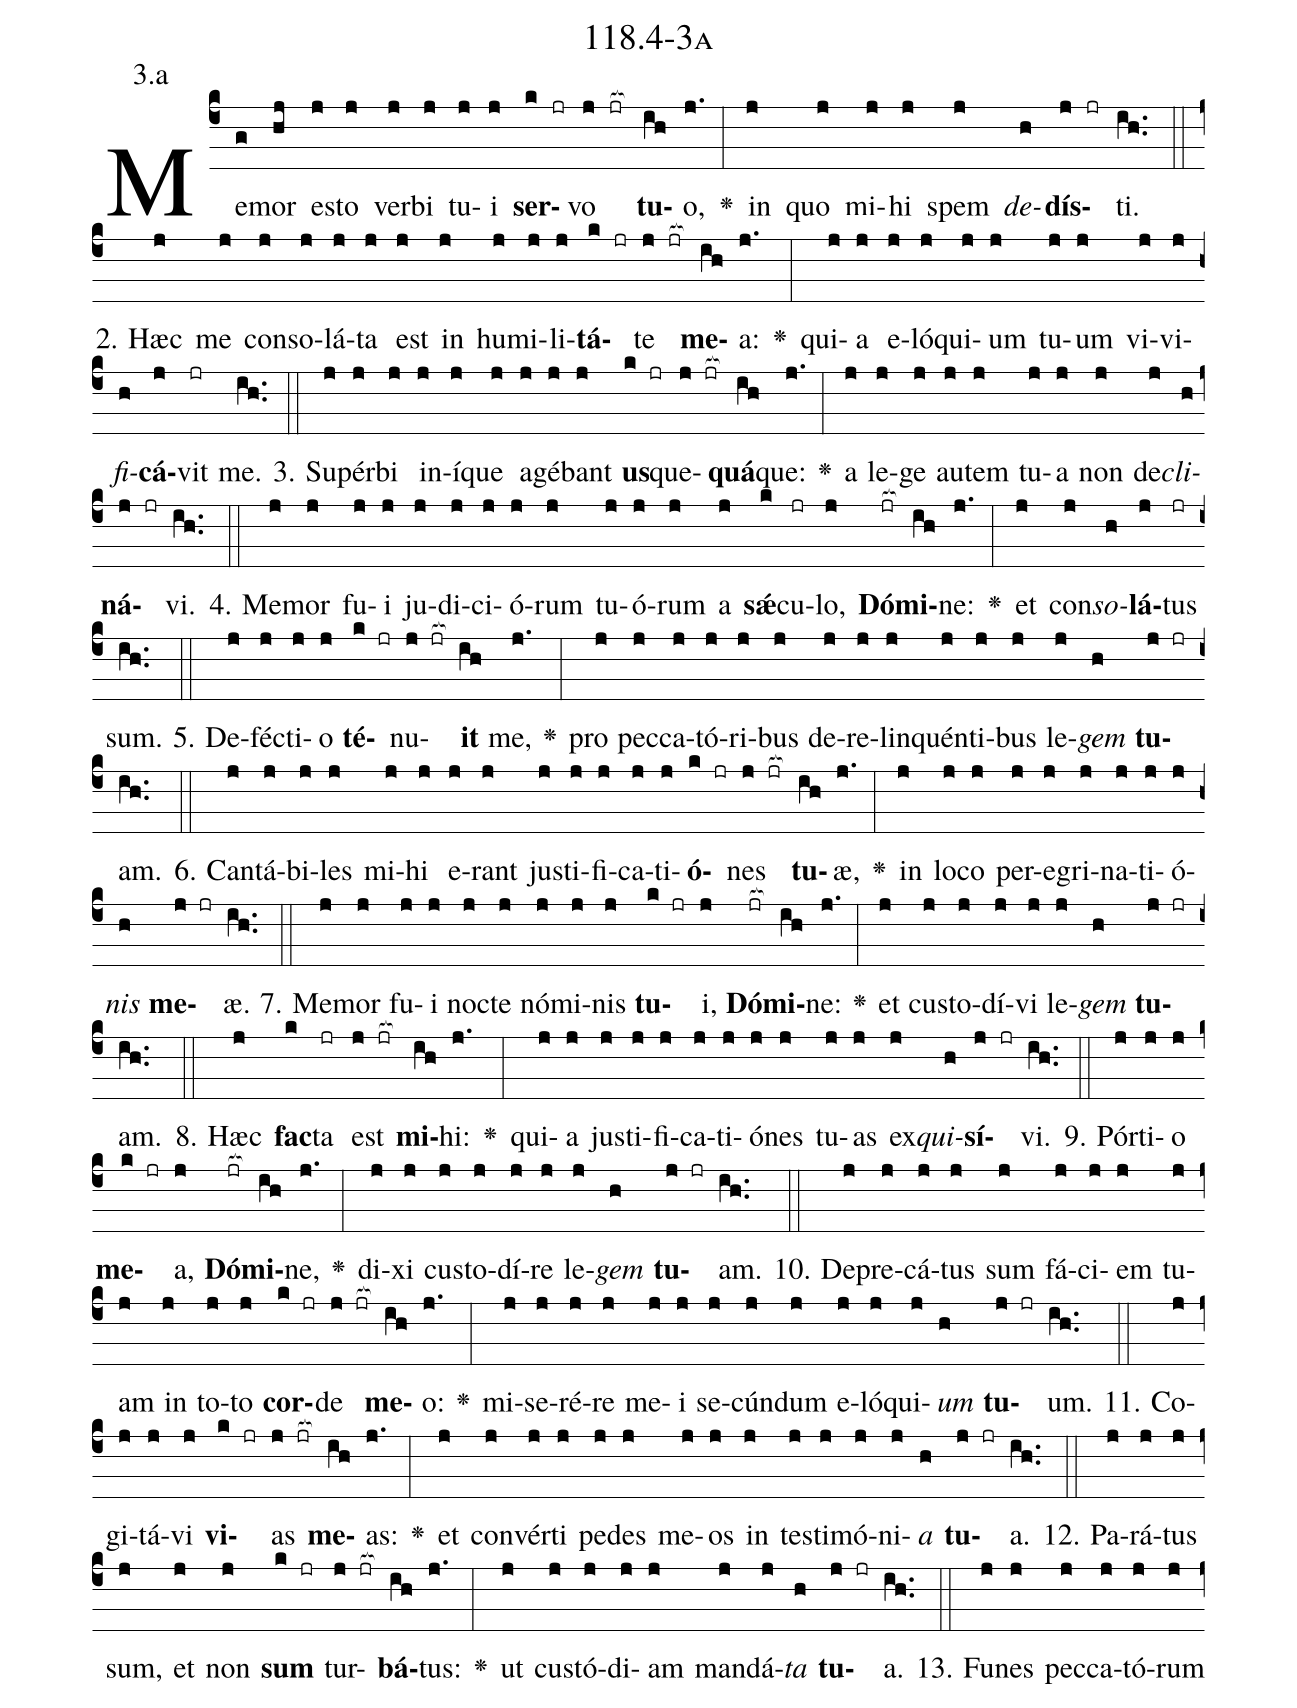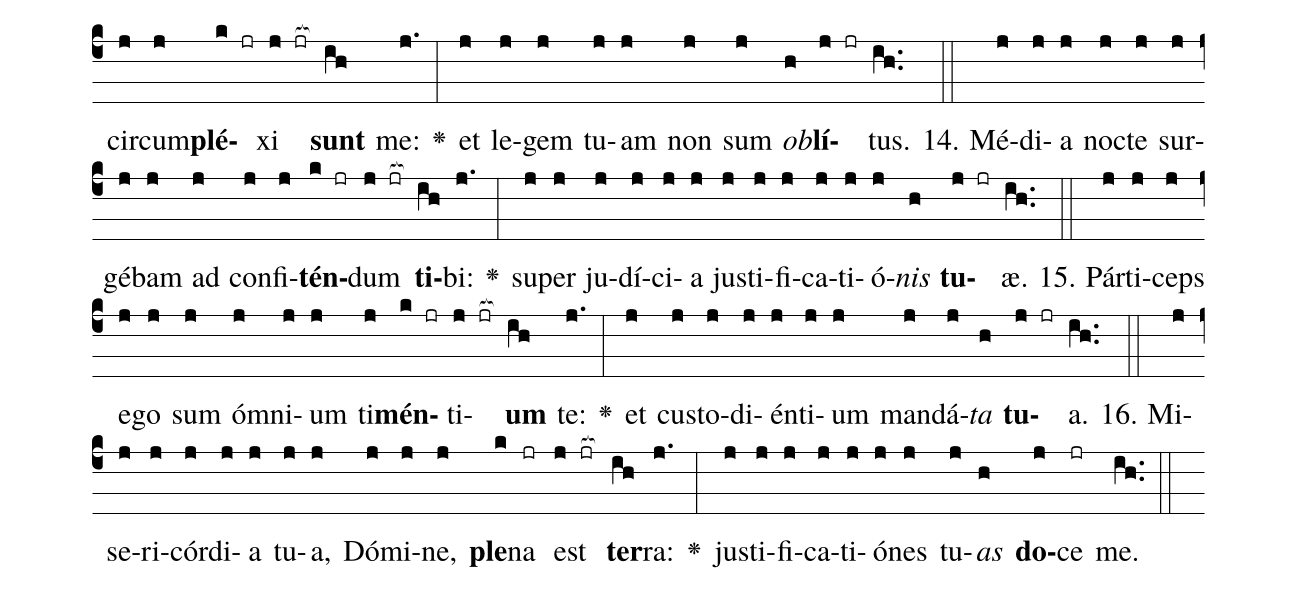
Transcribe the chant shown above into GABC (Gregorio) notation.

name: 118.4-3a;
annotation: 3.a;
%%
(c4)Me(g)mor(hj) es(j)to(j) ver(j)bi(j) tu(j)i(j) <b>ser</b>(k jr)vo(j jr[ocb:1{]) <b>tu</b>(ih[ocb:0}])o,(j.) <v>\greheightstar</v>(:) in(j) quo(j) mi(j)hi(j) spem(j) <i>de</i>(h)<b>dís</b>(j jr)ti.(ih..) (::)
2. Hæc(j) me(j) con(j)so(j)lá(j)ta(j) est(j) in(j) hu(j)mi(j)li(j)<b>tá</b>(k jr)te(j jr[ocb:1{]) <b>me</b>(ih[ocb:0}])a:(j.) <v>\greheightstar</v>(:) qui(j)a(j) e(j)ló(j)qui(j)um(j) tu(j)um(j) vi(j)vi(j)<i>fi</i>(h)<b>cá</b>(j)vit(jr) me.(ih..) (::)
3. Su(j)pér(j)bi(j) in(j)í(j)que(j) a(j)gé(j)bant(j) <b>us</b>(k jr)que(j jr[ocb:1{])<b>quá</b>(ih[ocb:0}])que:(j.) <v>\greheightstar</v>(:) a(j) le(j)ge(j) au(j)tem(j) tu(j)a(j) non(j) de(j)<i>cli</i>(h)<b>ná</b>(j jr)vi.(ih..) (::)
4. Me(j)mor(j) fu(j)i(j) ju(j)di(j)ci(j)ó(j)rum(j) tu(j)ó(j)rum(j) a(j) <b>sǽ</b>(k)cu(jr)lo,(j) <b>Dó</b>(jr[ocb:1{])<b>mi</b>(ih[ocb:0}])ne:(j.) <v>\greheightstar</v>(:) et(j) con(j)<i>so</i>(h)<b>lá</b>(j)tus(jr) sum.(ih..) (::)
5. De(j)féc(j)ti(j)o(j) <b>té</b>(k jr)nu(j jr[ocb:1{])<b>it</b>(ih[ocb:0}]) me,(j.) <v>\greheightstar</v>(:) pro(j) pec(j)ca(j)tó(j)ri(j)bus(j) de(j)re(j)lin(j)quén(j)ti(j)bus(j) le(j)<i>gem</i>(h) <b>tu</b>(j jr)am.(ih..) (::)
6. Can(j)tá(j)bi(j)les(j) mi(j)hi(j) e(j)rant(j) jus(j)ti(j)fi(j)ca(j)ti(j)<b>ó</b>(k jr)nes(j jr[ocb:1{]) <b>tu</b>(ih[ocb:0}])æ,(j.) <v>\greheightstar</v>(:) in(j) lo(j)co(j) per(j)e(j)gri(j)na(j)ti(j)ó(j)<i>nis</i>(h) <b>me</b>(j jr)æ.(ih..) (::)
7. Me(j)mor(j) fu(j)i(j) noc(j)te(j) nó(j)mi(j)nis(j) <b>tu</b>(k jr)i,(j) <b>Dó</b>(jr[ocb:1{])<b>mi</b>(ih[ocb:0}])ne:(j.) <v>\greheightstar</v>(:) et(j) cus(j)to(j)dí(j)vi(j) le(j)<i>gem</i>(h) <b>tu</b>(j jr)am.(ih..) (::)
8. Hæc(j) <b>fac</b>(k)ta(jr) est(j jr[ocb:1{]) <b>mi</b>(ih[ocb:0}])hi:(j.) <v>\greheightstar</v>(:) qui(j)a(j) jus(j)ti(j)fi(j)ca(j)ti(j)ó(j)nes(j) tu(j)as(j) ex(j)<i>qui</i>(h)<b>sí</b>(j jr)vi.(ih..) (::)
9. Pór(j)ti(j)o(j) <b>me</b>(k jr)a,(j) <b>Dó</b>(jr[ocb:1{])<b>mi</b>(ih[ocb:0}])ne,(j.) <v>\greheightstar</v>(:) di(j)xi(j) cus(j)to(j)dí(j)re(j) le(j)<i>gem</i>(h) <b>tu</b>(j jr)am.(ih..) (::)
10. De(j)pre(j)cá(j)tus(j) sum(j) fá(j)ci(j)em(j) tu(j)am(j) in(j) to(j)to(j) <b>cor</b>(k jr)de(j jr[ocb:1{]) <b>me</b>(ih[ocb:0}])o:(j.) <v>\greheightstar</v>(:) mi(j)se(j)ré(j)re(j) me(j)i(j) se(j)cún(j)dum(j) e(j)ló(j)qui(j)<i>um</i>(h) <b>tu</b>(j jr)um.(ih..) (::)
11. Co(j)gi(j)tá(j)vi(j) <b>vi</b>(k jr)as(j jr[ocb:1{]) <b>me</b>(ih[ocb:0}])as:(j.) <v>\greheightstar</v>(:) et(j) con(j)vér(j)ti(j) pe(j)des(j) me(j)os(j) in(j) tes(j)ti(j)mó(j)ni(j)<i>a</i>(h) <b>tu</b>(j jr)a.(ih..) (::)
12. Pa(j)rá(j)tus(j) sum,(j) et(j) non(j) <b>sum</b>(k jr) tur(j jr[ocb:1{])<b>bá</b>(ih[ocb:0}])tus:(j.) <v>\greheightstar</v>(:) ut(j) cus(j)tó(j)di(j)am(j) man(j)dá(j)<i>ta</i>(h) <b>tu</b>(j jr)a.(ih..) (::)
13. Fu(j)nes(j) pec(j)ca(j)tó(j)rum(j) cir(j)cum(j)<b>plé</b>(k jr)xi(j jr[ocb:1{]) <b>sunt</b>(ih[ocb:0}]) me:(j.) <v>\greheightstar</v>(:) et(j) le(j)gem(j) tu(j)am(j) non(j) sum(j) <i>ob</i>(h)<b>lí</b>(j jr)tus.(ih..) (::)
14. Mé(j)di(j)a(j) noc(j)te(j) sur(j)gé(j)bam(j) ad(j) con(j)fi(j)<b>tén</b>(k jr)dum(j jr[ocb:1{]) <b>ti</b>(ih[ocb:0}])bi:(j.) <v>\greheightstar</v>(:) su(j)per(j) ju(j)dí(j)ci(j)a(j) jus(j)ti(j)fi(j)ca(j)ti(j)ó(j)<i>nis</i>(h) <b>tu</b>(j jr)æ.(ih..) (::)
15. Pár(j)ti(j)ceps(j) e(j)go(j) sum(j) óm(j)ni(j)um(j) ti(j)<b>mén</b>(k jr)ti(j jr[ocb:1{])<b>um</b>(ih[ocb:0}]) te:(j.) <v>\greheightstar</v>(:) et(j) cus(j)to(j)di(j)én(j)ti(j)um(j) man(j)dá(j)<i>ta</i>(h) <b>tu</b>(j jr)a.(ih..) (::)
16. Mi(j)se(j)ri(j)cór(j)di(j)a(j) tu(j)a,(j) Dó(j)mi(j)ne,(j) <b>ple</b>(k)na(jr) est(j jr[ocb:1{]) <b>ter</b>(ih[ocb:0}])ra:(j.) <v>\greheightstar</v>(:) jus(j)ti(j)fi(j)ca(j)ti(j)ó(j)nes(j) tu(j)<i>as</i>(h) <b>do</b>(j)ce(jr) me.(ih..) (::)
